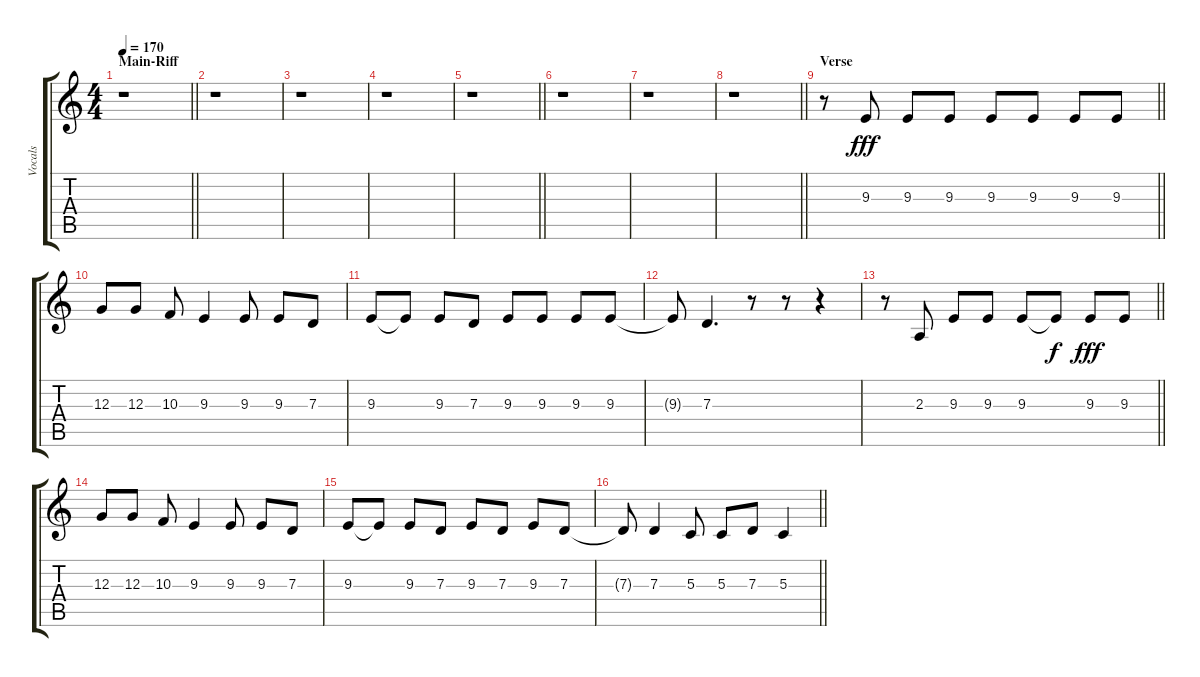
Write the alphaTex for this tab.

\track ("Vocals" "Vocals") {instrument tenorsax}
\staff {score tabs}
\tuning (E4 B3 G3 D3 A2 E2) {hide}
\ts (4 4)
\section ("" "Main-Riff")
\tempo 170
\clef g2
\barLineRight lightlight
\ks c
r.1{dy f} |
r.1 |
r.1 |
r.1 |
\barLineRight lightlight
r.1 |
r.1 |
r.1 |
\barLineRight lightlight
r.1 |
\section ("" "Verse")
\barLineRight lightlight
r.8 9.3.8{dy fff} 9.3.8 9.3.8 9.3.8 9.3.8 9.3.8 9.3.8 |
12.3.8 12.3.8 10.3.8 9.3.4 9.3.8 9.3.8 7.3.8 |
9.3.8 9.3{t}.8 9.3.8 7.3.8 9.3.8 9.3.8 9.3.8 9.3.8 |
9.3{t}.8 7.3.4{d} r.8 r.8 r.4 |
\barLineRight lightlight
r.8 2.3.8 9.3.8 9.3.8 9.3.8 9.3{t}.8{dy f} 9.3.8{dy fff} 9.3.8 |
12.3.8 12.3.8 10.3.8 9.3.4 9.3.8 9.3.8 7.3.8 |
9.3.8 9.3{t}.8 9.3.8 7.3.8 9.3.8 7.3.8 9.3.8 7.3.8 |
\barLineRight lightlight
7.3{t}.8 7.3.4 5.3.8 5.3.8 7.3.8 5.3.4
